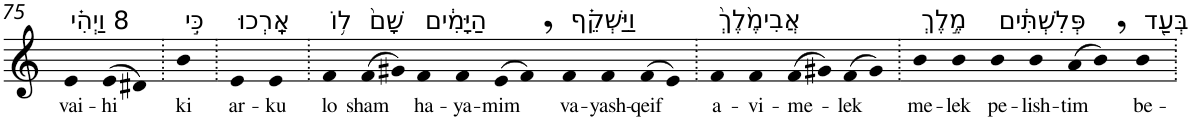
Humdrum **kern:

**kern	**text
*part1	*part1
*staff1	*staff1
*I"Piano	*
*I'Pno	*
!!LO:PB:g=z
*clefG2	*
*k[]	*
=75	=75
!LO:TX:a:t=8 וַיְהִ֗י	!
!	!LO:LY:b
4e	vai-
!	!LO:LY:b
(>8e	-hi
8d#X)	.
=76.	=76.
!LO:TX:a:t=כִּ֣י	!
!	!LO:LY:b
4b	ki
=77.	=77.
!LO:TX:a:t=אָֽרְכוּ	!
!	!LO:LY:b
4e	ar-
!	!LO:LY:b
4e	-ku
=78.	=78.
!LO:TX:a:t=ל֥וֹ	!
!	!LO:LY:b
4f	lo
!LO:TX:a:t=שָׁם֙	!
!	!LO:LY:b
(>8f	sham
8g#X)	.
!LO:TX:a:t=הַיָּמִ֔ים	!
!	!LO:LY:b
4f	ha-
!	!LO:LY:b
4f	-ya-
!	!LO:LY:b
(>8e	-mim
8f,)	.
!LO:TX:a:t=וַיַּשְׁקֵ֗ף	!
!	!LO:LY:b
4f	va-
!	!LO:LY:b
4f	-yash-
!	!LO:LY:b
(>8f	-qeif
8e)	.
=79.	=79.
!LO:TX:a:t=אֲבִימֶ֙לֶךְ֙	!
!	!LO:LY:b
4f	a-
!	!LO:LY:b
4f	-vi-
!	!LO:LY:b
(>8f	-me-
8g#X)	.
!	!LO:LY:b
(>8f	-lek
8g#)	.
=80.	=80.
!LO:TX:a:t=מֶ֣לֶךְ	!
!	!LO:LY:b
4b	me-
!	!LO:LY:b
4b	-lek
!LO:TX:a:t=פְּלִשְׁתִּ֔ים	!
!	!LO:LY:b
4b	pe-
!	!LO:LY:b
4b	-lish-
!	!LO:LY:b
(>8a	-tim
8b,)	.
!LO:TX:a:t=בְּעַ֖ד	!
!	!LO:LY:b
4b	be-
=.	=.
*-	*-
